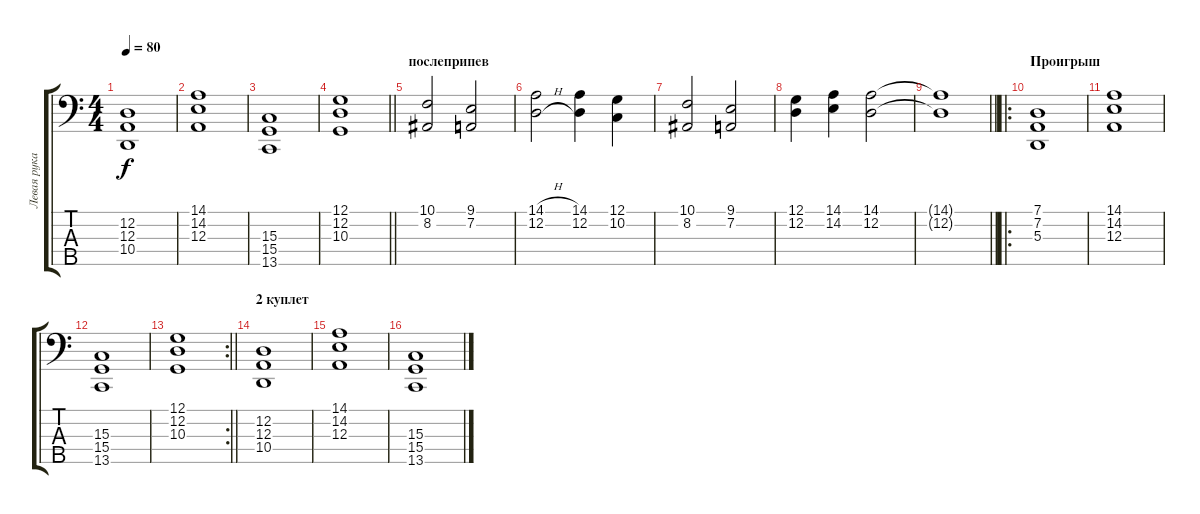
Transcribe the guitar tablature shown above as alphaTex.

\track ("Левая рука Клавиши" "Левая рука") {instrument stringensemble2}
\staff {score tabs}
\tuning (G2 D2 A1 E1 B0) {hide}
\ts (4 4)
\tempo 80
\clef f4
\ks c
(12.2 12.3 10.4).1{dy f} |
(14.1 14.2 12.3).1 |
(15.3 15.4 13.5).1 |
\barLineRight lightlight
(12.1 12.2 10.3).1 |
\section ("" "послеприпев")
(10.1 8.2).2 (9.1 7.2).2 |
(14.1{h} 12.2{h}).2 (14.1 12.2).4 (12.1 10.2).4 |
(10.1 8.2).2 (9.1 7.2).2 |
(12.1 12.2).4 (14.1 14.2).4 (14.1 12.2).2 |
\barLineRight lightlight
(14.1{t} 12.2{t}).1 |
\ro
\section ("" "Проигрыш")
(7.1 7.2 5.3).1 |
(14.1 14.2 12.3).1 |
(15.3 15.4 13.5).1 |
\rc 2
\barLineRight lightlight
(12.1 12.2 10.3).1 |
\section ("" "2 куплет")
(12.2 12.3 10.4).1 |
(14.1 14.2 12.3).1 |
(15.3 15.4 13.5).1
